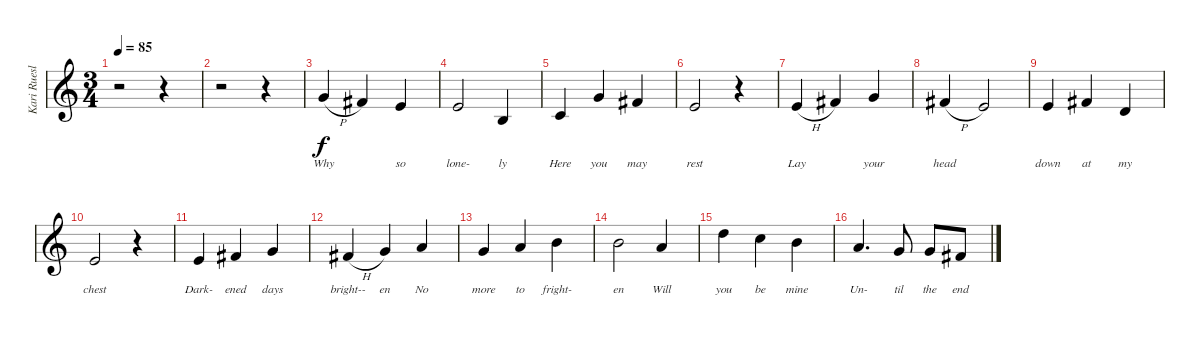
\track ("Kari Rueslatten" "Kari Ruesl") {instrument choiraahs}
\staff {score}
\tuning (E4 B3 G3 D3 A2 E2) {hide}
\ts (3 4)
\tempo 85
\clef g2
\ks c
r.2{dy f} r.4 |
r.2 r.4 |
3.1{h}.4{lyrics (0 "Why") lyrics (1 "") lyrics (2 "") lyrics (3 "") lyrics (4 "")} 2.1.4{lyrics (0 "") lyrics (1 "") lyrics (2 "") lyrics (3 "") lyrics (4 "")} 0.1.4{lyrics (0 "so") lyrics (1 "") lyrics (2 "") lyrics (3 "") lyrics (4 "")} |
0.1.2{lyrics (0 "lone-") lyrics (1 "") lyrics (2 "") lyrics (3 "") lyrics (4 "")} 0.2.4{lyrics (0 "ly") lyrics (1 "") lyrics (2 "") lyrics (3 "") lyrics (4 "")} |
1.2.4{lyrics (0 "Here") lyrics (1 "") lyrics (2 "") lyrics (3 "") lyrics (4 "")} 3.1.4{lyrics (0 "you") lyrics (1 "") lyrics (2 "") lyrics (3 "") lyrics (4 "")} 2.1.4{lyrics (0 "may") lyrics (1 "") lyrics (2 "") lyrics (3 "") lyrics (4 "")} |
0.1.2{lyrics (0 "rest") lyrics (1 "") lyrics (2 "") lyrics (3 "") lyrics (4 "")} r.4 |
0.1{h}.4{lyrics (0 "Lay") lyrics (1 "") lyrics (2 "") lyrics (3 "") lyrics (4 "")} 2.1.4{lyrics (0 "") lyrics (1 "") lyrics (2 "") lyrics (3 "") lyrics (4 "")} 3.1.4{lyrics (0 "your") lyrics (1 "") lyrics (2 "") lyrics (3 "") lyrics (4 "")} |
2.1{h}.4{lyrics (0 "head") lyrics (1 "") lyrics (2 "") lyrics (3 "") lyrics (4 "")} 0.1.2{lyrics (0 "") lyrics (1 "") lyrics (2 "") lyrics (3 "") lyrics (4 "")} |
0.1.4{lyrics (0 "down") lyrics (1 "") lyrics (2 "") lyrics (3 "") lyrics (4 "")} 2.1.4{lyrics (0 "at") lyrics (1 "") lyrics (2 "") lyrics (3 "") lyrics (4 "")} 3.2.4{lyrics (0 "my") lyrics (1 "") lyrics (2 "") lyrics (3 "") lyrics (4 "")} |
0.1.2{lyrics (0 "chest") lyrics (1 "") lyrics (2 "") lyrics (3 "") lyrics (4 "")} r.4 |
0.1.4{lyrics (0 "Dark-") lyrics (1 "") lyrics (2 "") lyrics (3 "") lyrics (4 "")} 2.1.4{lyrics (0 "ened") lyrics (1 "") lyrics (2 "") lyrics (3 "") lyrics (4 "")} 3.1.4{lyrics (0 "days") lyrics (1 "") lyrics (2 "") lyrics (3 "") lyrics (4 "")} |
2.1{h}.4{lyrics (0 "bright--") lyrics (1 "") lyrics (2 "") lyrics (3 "") lyrics (4 "")} 3.1.4{lyrics (0 "en") lyrics (1 "") lyrics (2 "") lyrics (3 "") lyrics (4 "")} 5.1.4{lyrics (0 "No") lyrics (1 "") lyrics (2 "") lyrics (3 "") lyrics (4 "")} |
3.1.4{lyrics (0 "more") lyrics (1 "") lyrics (2 "") lyrics (3 "") lyrics (4 "")} 5.1.4{lyrics (0 "to") lyrics (1 "") lyrics (2 "") lyrics (3 "") lyrics (4 "")} 7.1.4{lyrics (0 "fright-") lyrics (1 "") lyrics (2 "") lyrics (3 "") lyrics (4 "")} |
7.1.2{lyrics (0 "en") lyrics (1 "") lyrics (2 "") lyrics (3 "") lyrics (4 "")} 5.1.4{lyrics (0 "Will") lyrics (1 "") lyrics (2 "") lyrics (3 "") lyrics (4 "")} |
10.1.4{lyrics (0 "you") lyrics (1 "") lyrics (2 "") lyrics (3 "") lyrics (4 "")} 8.1.4{lyrics (0 "be") lyrics (1 "") lyrics (2 "") lyrics (3 "") lyrics (4 "")} 7.1.4{lyrics (0 "mine") lyrics (1 "") lyrics (2 "") lyrics (3 "") lyrics (4 "")} |
5.1.4{d lyrics (0 "Un-") lyrics (1 "") lyrics (2 "") lyrics (3 "") lyrics (4 "")} 3.1.8{lyrics (0 "til") lyrics (1 "") lyrics (2 "") lyrics (3 "") lyrics (4 "")} 3.1.8{lyrics (0 "the") lyrics (1 "") lyrics (2 "") lyrics (3 "") lyrics (4 "")} 2.1.8{lyrics (0 "end") lyrics (1 "") lyrics (2 "") lyrics (3 "") lyrics (4 "")}
